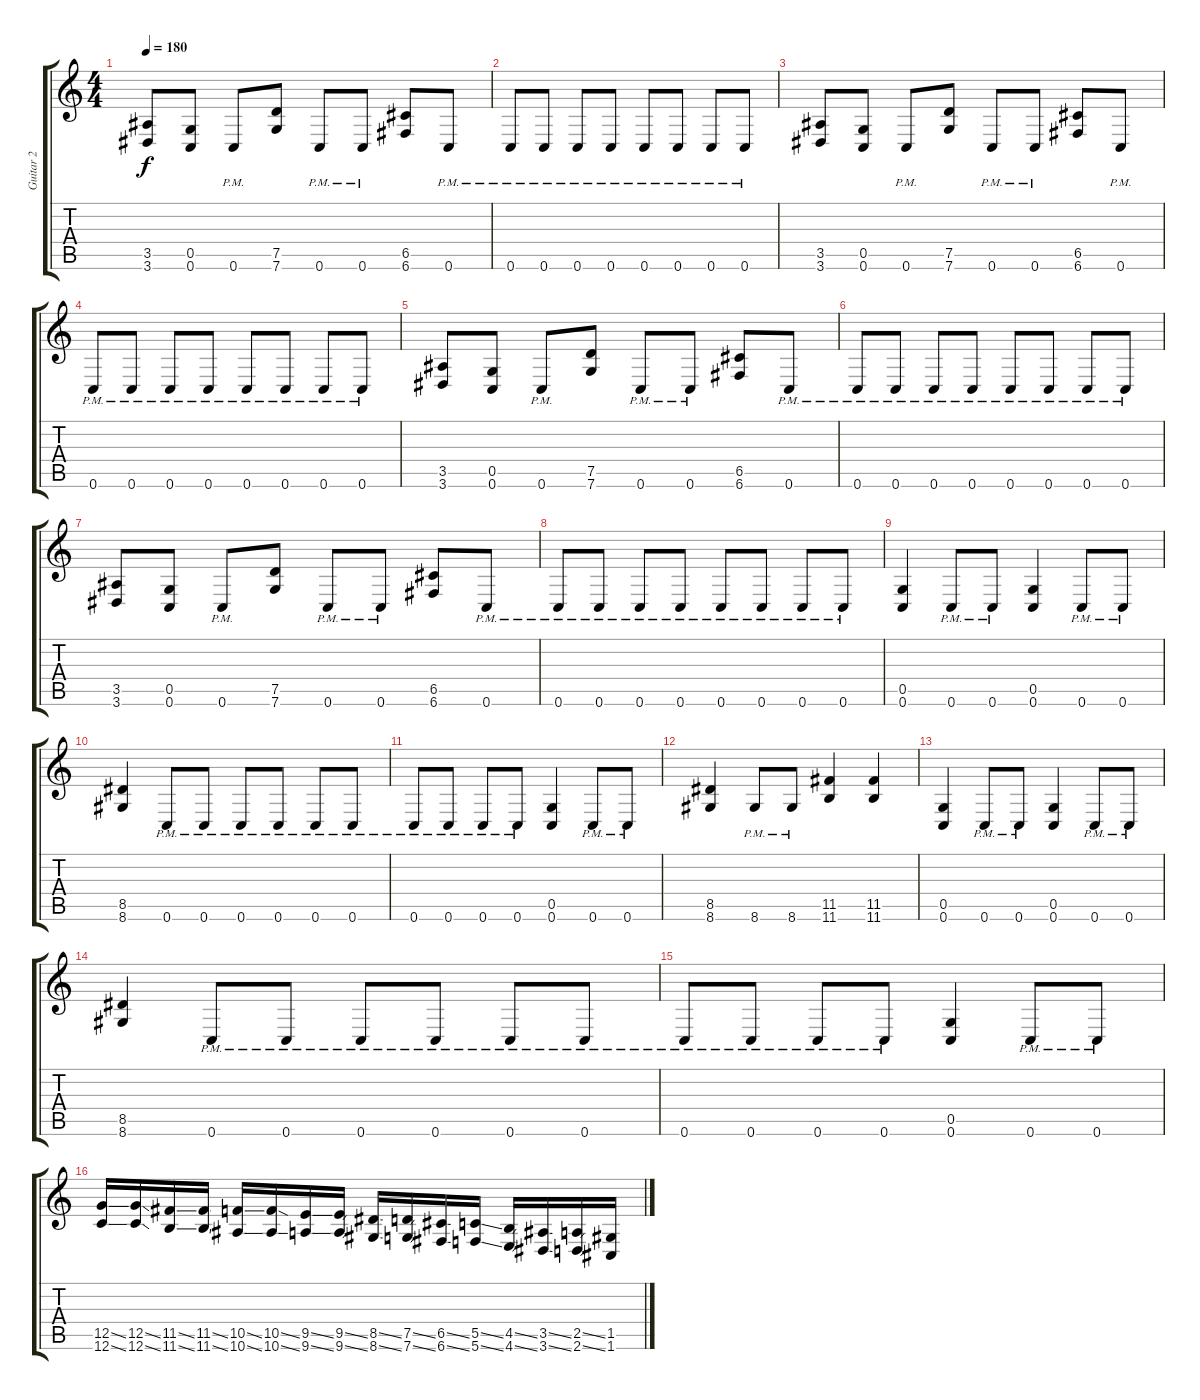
\track ("Guitar 2" "Guitar 2") {instrument distortionguitar}
\staff {score tabs}
\tuning (D4 A3 F3 C3 G2 C2) {hide}
\ts (4 4)
\tempo 180
\clef g2
\ks c
(3.5 3.6).8{dy f} (0.5 0.6).8 0.6{pm}.8 (7.5 7.6).8 0.6{pm}.8 0.6{pm}.8 (6.5 6.6).8 0.6{pm}.8 |
0.6{pm}.8 0.6{pm}.8 0.6{pm}.8 0.6{pm}.8 0.6{pm}.8 0.6{pm}.8 0.6{pm}.8 0.6{pm}.8 |
(3.5 3.6).8 (0.5 0.6).8 0.6{pm}.8 (7.5 7.6).8 0.6{pm}.8 0.6{pm}.8 (6.5 6.6).8 0.6{pm}.8 |
0.6{pm}.8 0.6{pm}.8 0.6{pm}.8 0.6{pm}.8 0.6{pm}.8 0.6{pm}.8 0.6{pm}.8 0.6{pm}.8 |
(3.5 3.6).8 (0.5 0.6).8 0.6{pm}.8 (7.5 7.6).8 0.6{pm}.8 0.6{pm}.8 (6.5 6.6).8 0.6{pm}.8 |
0.6{pm}.8 0.6{pm}.8 0.6{pm}.8 0.6{pm}.8 0.6{pm}.8 0.6{pm}.8 0.6{pm}.8 0.6{pm}.8 |
(3.5 3.6).8 (0.5 0.6).8 0.6{pm}.8 (7.5 7.6).8 0.6{pm}.8 0.6{pm}.8 (6.5 6.6).8 0.6{pm}.8 |
0.6{pm}.8 0.6{pm}.8 0.6{pm}.8 0.6{pm}.8 0.6{pm}.8 0.6{pm}.8 0.6{pm}.8 0.6{pm}.8 |
(0.5 0.6).4 0.6{pm}.8 0.6{pm}.8 (0.5 0.6).4 0.6{pm}.8 0.6{pm}.8 |
(8.5 8.6).4 0.6{pm}.8 0.6{pm}.8 0.6{pm}.8 0.6{pm}.8 0.6{pm}.8 0.6{pm}.8 |
0.6{pm}.8 0.6{pm}.8 0.6{pm}.8 0.6{pm}.8 (0.5 0.6).4 0.6{pm}.8 0.6{pm}.8 |
(8.5 8.6).4 8.6{pm}.8 8.6{pm}.8 (11.5 11.6).4 (11.5 11.6).4 |
(0.5 0.6).4 0.6{pm}.8 0.6{pm}.8 (0.5 0.6).4 0.6{pm}.8 0.6{pm}.8 |
(8.5 8.6).4 0.6{pm}.8 0.6{pm}.8 0.6{pm}.8 0.6{pm}.8 0.6{pm}.8 0.6{pm}.8 |
0.6{pm}.8 0.6{pm}.8 0.6{pm}.8 0.6{pm}.8 (0.5 0.6).4 0.6{pm}.8 0.6{pm}.8 |
(12.5{ss} 12.6{ss}).16 (12.5{ss} 12.6{ss}).16 (11.5{ss} 11.6{ss}).16 (11.5{ss} 11.6{ss}).16 (10.5{ss} 10.6{ss}).16 (10.5{ss} 10.6{ss}).16 (9.5{ss} 9.6{ss}).16 (9.5{ss} 9.6{ss}).16 (8.5{ss} 8.6{ss}).16 (7.5{ss} 7.6{ss}).16 (6.5{ss} 6.6{ss}).16 (5.5{ss} 5.6{ss}).16 (4.5{ss} 4.6{ss}).16 (3.5{ss} 3.6{ss}).16 (2.5{ss} 2.6{ss}).16 (1.5 1.6).16
